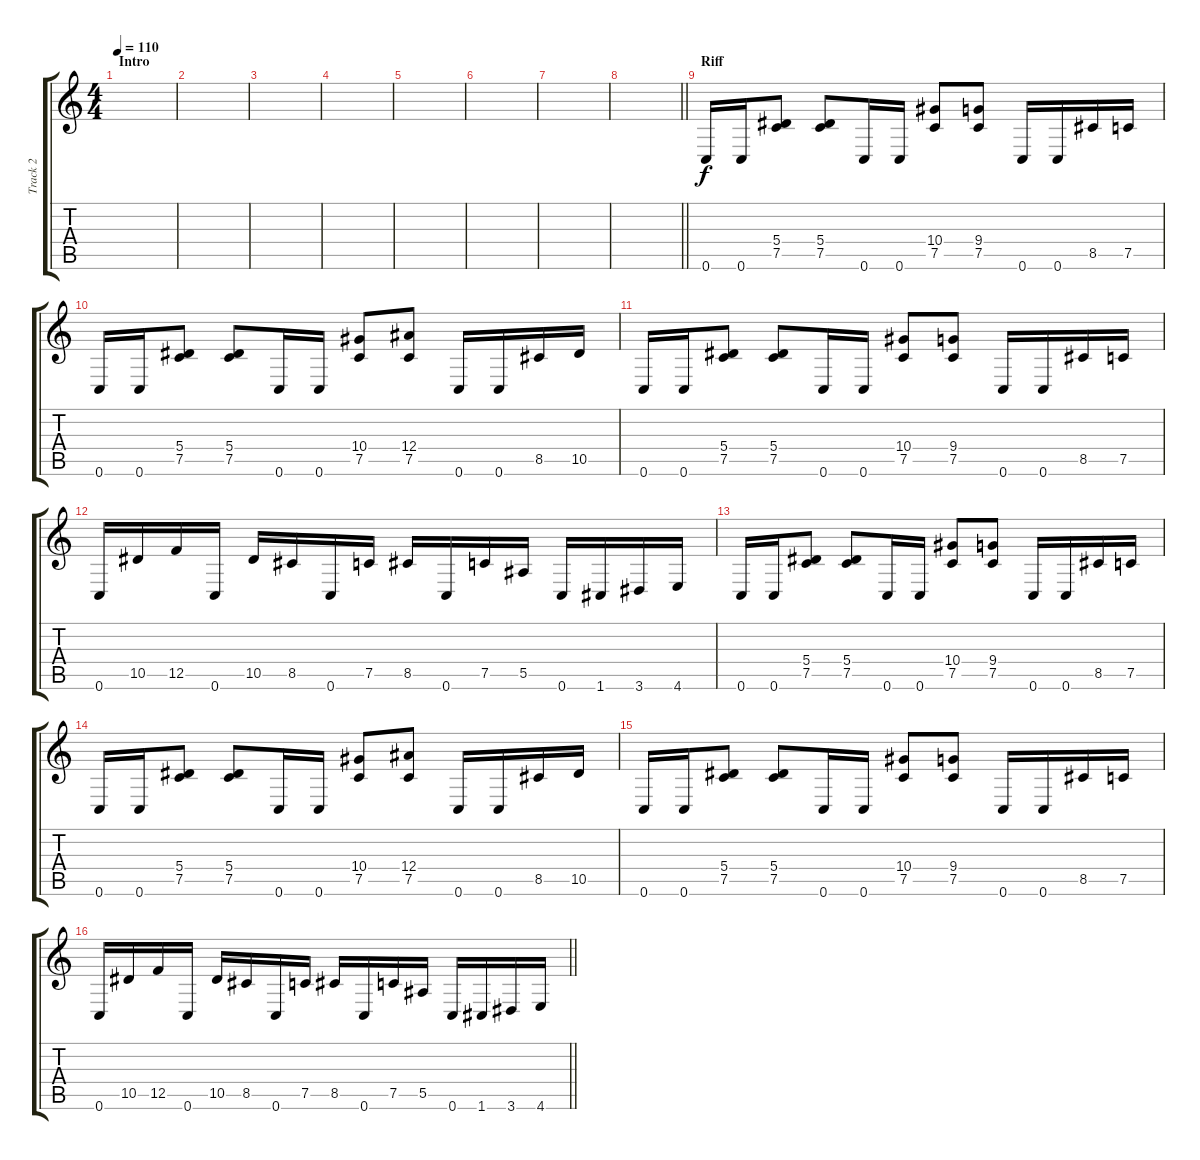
\track ("Track 2" "Track 2") {instrument distortionguitar}
\staff {score tabs}
\tuning (C4 G3 Eb3 Bb2 F2 C2) {hide}
\ts (4 4)
\section ("" "Intro")
\tempo 110
\clef g2
\ks c
|
|
|
|
|
|
|
\barLineRight lightlight
|
\section ("" "Riff")
0.6.16 0.6.16 (5.4 7.5).8 (5.4 7.5).8 0.6.16 0.6.16 (10.4 7.5).8 (9.4 7.5).8 0.6.16 0.6.16 8.5.16 7.5.16 |
0.6.16 0.6.16 (5.4 7.5).8 (5.4 7.5).8 0.6.16 0.6.16 (10.4 7.5).8 (12.4 7.5).8 0.6.16 0.6.16 8.5.16 10.5.16 |
0.6.16 0.6.16 (5.4 7.5).8 (5.4 7.5).8 0.6.16 0.6.16 (10.4 7.5).8 (9.4 7.5).8 0.6.16 0.6.16 8.5.16 7.5.16 |
0.6.16 10.5.16 12.5.16 0.6.16 10.5.16 8.5.16 0.6.16 7.5.16 8.5.16 0.6.16 7.5.16 5.5.16 0.6.16 1.6.16 3.6.16 4.6.16 |
0.6.16 0.6.16 (5.4 7.5).8 (5.4 7.5).8 0.6.16 0.6.16 (10.4 7.5).8 (9.4 7.5).8 0.6.16 0.6.16 8.5.16 7.5.16 |
0.6.16 0.6.16 (5.4 7.5).8 (5.4 7.5).8 0.6.16 0.6.16 (10.4 7.5).8 (12.4 7.5).8 0.6.16 0.6.16 8.5.16 10.5.16 |
0.6.16 0.6.16 (5.4 7.5).8 (5.4 7.5).8 0.6.16 0.6.16 (10.4 7.5).8 (9.4 7.5).8 0.6.16 0.6.16 8.5.16 7.5.16 |
\barLineRight lightlight
0.6.16 10.5.16 12.5.16 0.6.16 10.5.16 8.5.16 0.6.16 7.5.16 8.5.16 0.6.16 7.5.16 5.5.16 0.6.16 1.6.16 3.6.16 4.6.16
